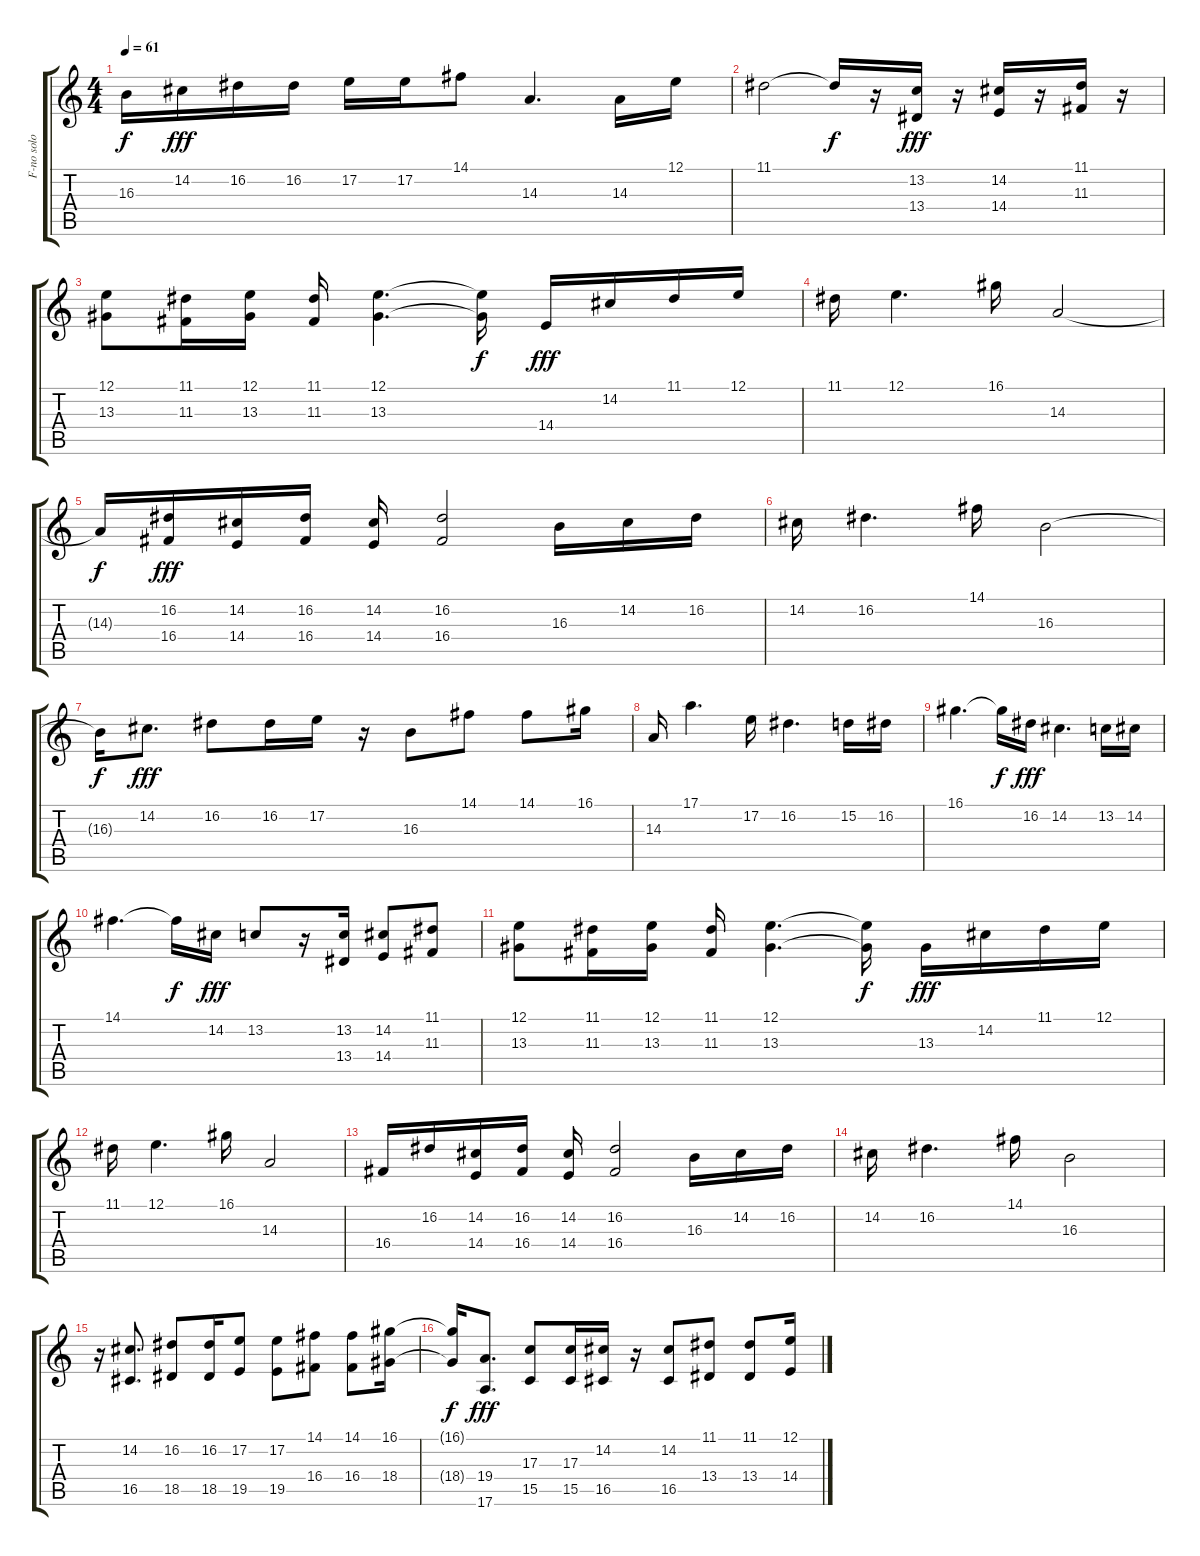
\track ("F-no solo 12" "F-no solo ") {instrument electricgrandpiano}
\staff {score tabs}
\tuning (E4 B3 G3 D3 A2 E2) {hide}
\ts (4 4)
\tempo 61
\clef g2
\ks c
16.3{t}.16{dy f} 14.2.16{dy fff} 16.2.16 16.2.16 17.2.16 17.2.16 14.1.8 14.3.4{d} 14.3.16 12.1.16 |
11.1.2 11.1{t}.16{dy f} r.16 (13.2 13.4).16{dy fff} r.16 (14.2 14.4).16 r.16 (11.1 11.3).16 r.16 |
(12.1 13.3).8 (11.1 11.3).16 (12.1 13.3).16 (11.1 11.3).16 (12.1 13.3).4{d} (12.1{t} 13.3{t}).16{dy f} 14.4.16{dy fff} 14.2.16 11.1.16 12.1.16 |
11.1.16 12.1.4{d} 16.1.16 14.3.2 |
14.3{t}.16{dy f} (16.2 16.4).16{dy fff} (14.2 14.4).16 (16.2 16.4).16 (14.2 14.4).16 (16.2 16.4).2 16.3.16 14.2.16 16.2.16 |
14.2.16 16.2.4{d} 14.1.16{volume 16} 16.3.2{volume 16} |
16.3{t}.16{dy f} 14.2.8{d dy fff volume 15} 16.2.8 16.2.16 17.2.16 r.16 16.3.8 14.1.8{volume 15} 14.1.8{volume 15} 16.1.16{volume 15} |
14.3.16{volume 15} 17.1.4{d} 17.2.16 16.2.4{d} 15.2.16 16.2.16 |
16.1.4{d} 16.1{t}.16{dy f} 16.2.16{dy fff} 14.2.4{d} 13.2.16 14.2.16 |
14.1.4{d} 14.1{t}.16{dy f} 14.2.16{dy fff} 13.2.8 r.16 (13.2 13.4).16 (14.2 14.4).8 (11.1 11.3).8 |
(12.1 13.3).8 (11.1 11.3).16 (12.1 13.3).16 (11.1 11.3).16 (12.1 13.3).4{d} (12.1{t} 13.3{t}).16{dy f} 13.3.16{dy fff} 14.2.16 11.1.16 12.1.16 |
11.1.16 12.1.4{d} 16.1.16 14.3.2 |
16.4.16 16.2.16 (14.2 14.4).16 (16.2 16.4).16 (14.2 14.4).16 (16.2 16.4).2 16.3.16 14.2.16 16.2.16 |
14.2.16 16.2.4{d} 14.1.16 16.3.2 |
r.16 (14.2 16.5).8{d} (16.2 18.5).8 (16.2 18.5).16 (17.2 19.5).8 (17.2 19.5).8 (14.1 16.4).8 (14.1 16.4).8 (16.1 18.4).16 |
(16.1{t} 18.4{t}).16{dy f} (19.4 17.6).8{d dy fff} (17.3 15.5).8 (17.3 15.5).16 (14.2 16.5).16 r.16 (14.2 16.5).8 (11.1 13.4).8 (11.1 13.4).8 (12.1 14.4).16
